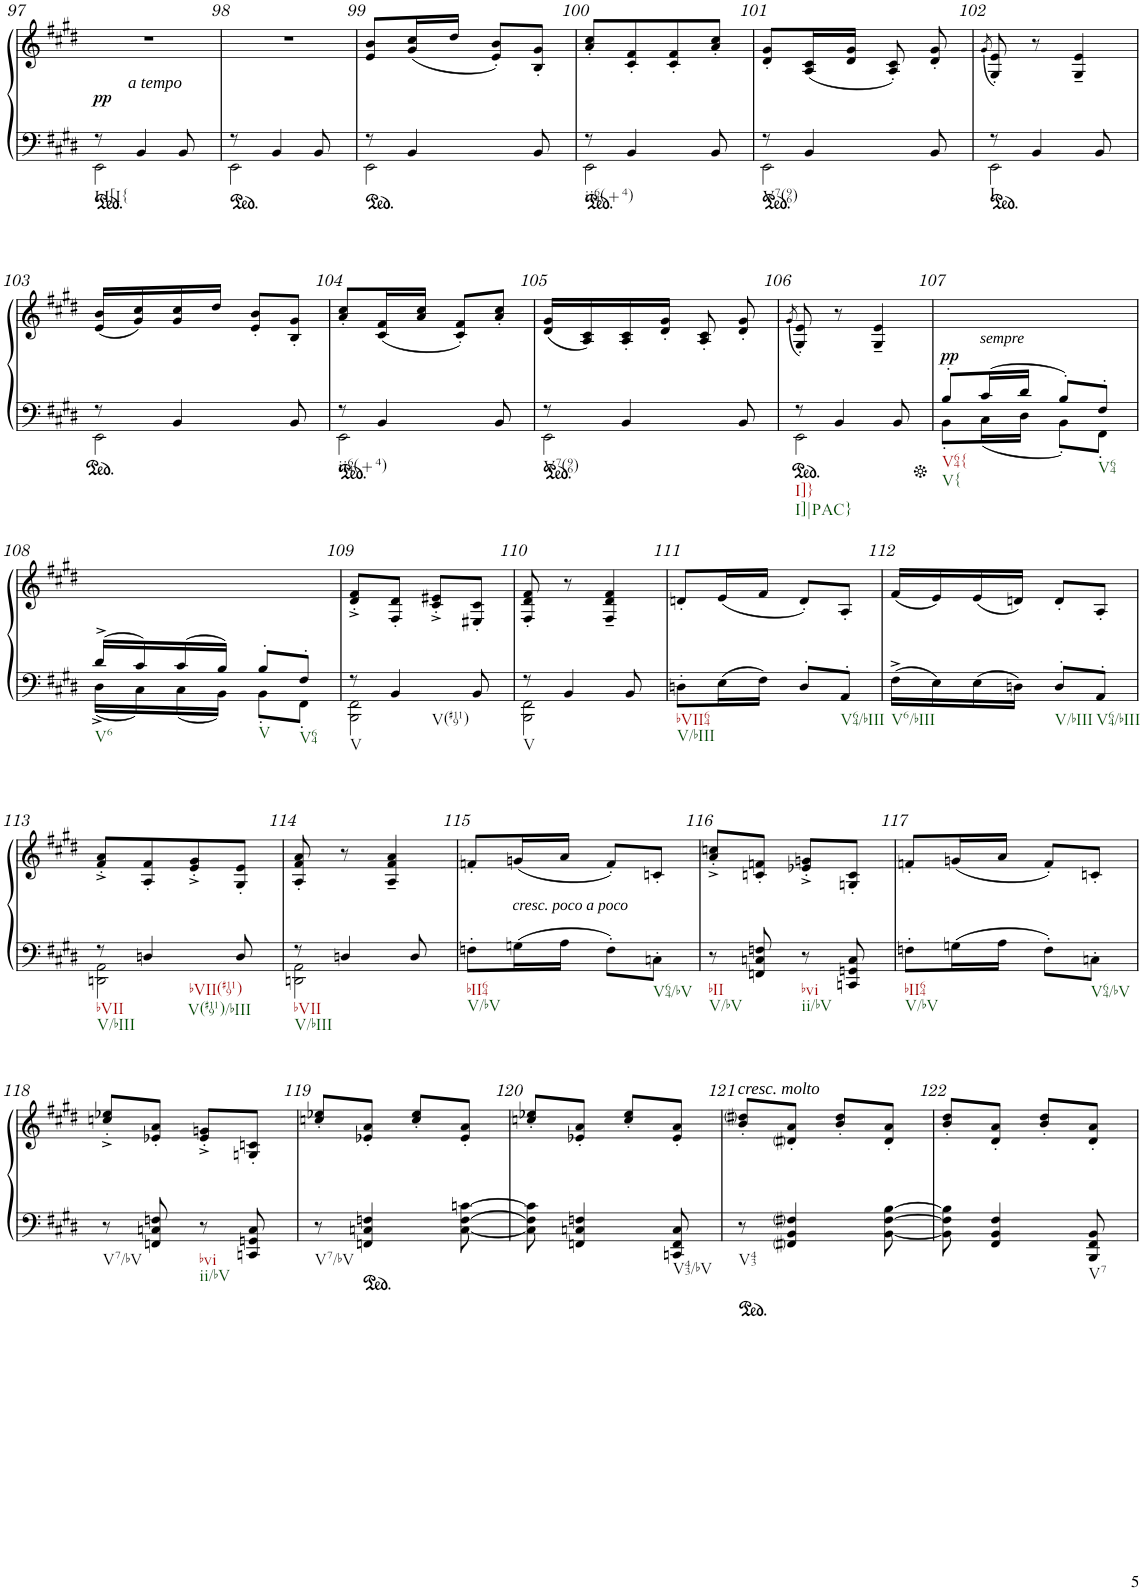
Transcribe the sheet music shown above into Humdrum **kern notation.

**kern	**kern	**dynam
*part1	*part1	*part1
*staff2	*staff1	*staff1/2
*I"Midi_1	*	*
!!LO:PB:g=z
*clefF4	*clefG2	*
*k[f#c#g#d#]	*k[f#c#g#d#]	*
*M2/4	*M2/4	*
=97	=97	=97
*^	*	*
!LO:TX:b:t=I.I[I{	!	!	!
!	!	!	!LO:DY:a=2
8r	2EE\	2r	pp
!LO:TX:a:i:t=a tempo	!	!	!
4BB/	.	.	.
8BB/	.	.	.
=98	=98	=98	=98
8r	2EE\	2r	.
4BB/	.	.	.
8BB/	.	.	.
=99	=99	=99	=99
8r	2EE\	8e/ 8b/L	.
4BB/	.	(<16g#/ 16cc#/L	.
.	.	16dd#/JJ	.
.	.	8e/' 8b/'L)	.
8BB/	.	8B/' 8g#/'J	.
=100	=100	=100	=100
!LO:TX:b:t=ii64(+4)	!	!	!
8r	2EE\	8a/' 8cc#/'L	.
4BB/	.	8c#/' 8f#/'	.
.	.	8c#/' 8f#/'	.
8BB/	.	8a/' 8cc#/'J	.
=101	=101	=101	=101
!LO:TX:b:t=V7(96)	!	!	!
8r	2EE\	8d#/' 8g#/'L	.
4BB/	.	(<16A/ 16c#/L	.
.	.	16d#/ 16g#/JJ	.
.	.	8A/' 8c#/')	.
8BB/	.	8d#/' 8g#/'	.
=102	=102	=102	=102
.	.	(8qg#/	.
!LO:TX:b:t=I	!	!	!
8r	2EE\	8G#/' 8e/')	.
4BB/	.	8r	.
.	.	4G#/~ 4e/~	.
8BB/	.	.	.
!!LO:LB:g=z
=103	=103	=103	=103
8r	2EE\	(16e/ 16b/LL	.
.	.	16g#/ 16cc#/)	.
4BB/	.	16g#/ 16cc#/	.
.	.	16dd#/JJ	.
.	.	8e/' 8b/'L	.
8BB/	.	8B/' 8g#/'J	.
=104	=104	=104	=104
!LO:TX:b:t=ii64(+4)	!	!	!
8r	2EE\	8a/' 8cc#/'L	.
4BB/	.	(<16c#/ 16f#/L	.
.	.	16a/ 16cc#/JJ	.
.	.	8c#/' 8f#/'L)	.
8BB/	.	8a/' 8cc#/'J	.
=105	=105	=105	=105
!LO:TX:b:t=V7(96)	!	!	!
8r	2EE\	(<16d#/ 16g#/LL	.
.	.	16A/ 16c#/)	.
4BB/	.	16A/' 16c#/'	.
.	.	16d#/' 16g#/'JJ	.
.	.	8A/' 8c#/'	.
8BB/	.	8d#/' 8g#/'	.
=106	=106	=106	=106
.	.	(8qg#/	.
!LO:TX:b:t=I]}	!	!	!
!LO:TX:b:t=I]|PAC}	!	!	!
8r	2EE\	8G#/' 8e/')	.
4BB/	.	8r	.
.	.	4G#/~ 4e/~	.
8BB/	.	.	.
=107	=107	=107	=107
!LO:TX:b:t=V64{	!	!	!
!LO:TX:b:t=V{	!	!	!
!	!	!	!LO:DY:a=2
8B'/L	8BB'\L	2ryy	pp
!LO:TX:a:i:t=sempre	!	!	!
16c#/L	16C#\L	.	.
16d#/JJ	16D#\JJ	.	.
8B'/L	8BB'\L	.	.
!LO:TX:b:t=V64	!	!	!
8F#'/J	8FF#'\J	.	.
!!LO:LB:g=z
=108	=108	=108	=108
!LO:TX:b:t=V6	!	!	!
16d#^/LL	16D#^\LL	2ryy	.
16c#/	16C#\	.	.
16c#/	16C#\	.	.
16B/JJ	16BB\JJ	.	.
!LO:TX:b:t=V	!	!	!
8B'/L	8BB'\L	.	.
!LO:TX:b:t=V64	!	!	!
8F#'/J	8FF#'\J	.	.
=109	=109	=109	=109
!LO:TX:b:t=V	!	!	!
8r	2BBB\ 2FF#\	8d#/'^ 8f#/'^L	.
!LO:TX:b:t=V(#119)	!	!	!
4BB/	.	8F#/' 8d#/'J	.
.	.	8c#/'^ 8e#X/'^L	.
8BB/	.	8E#X/' 8c#/'J	.
=110	=110	=110	=110
!LO:TX:b:t=V	!	!	!
8r	2BBB\ 2FF#\	8F#/' 8d#/' 8f#/'	.
4BB/	.	8r	.
.	.	4F#/~ 4d#/~ 4f#/~	.
8BB/	.	.	.
=111	=111	=111	=111
!LO:TX:b:t=bVII64	!	!	!
!LO:TX:b:t=V/bIII	!	!	!
8Dn'\L	4ryy	8dn'/L	.
16E\L	.	(<16e/L	.
16F#\JJ	.	16f#/JJ	.
!LO:TX:b:t=V64/bIII	!	!	!
4ryy	8D'/L	8d'/L)	.
.	8AA'/J	8A'/J	.
=112	=112	=112	=112
!LO:TX:b:t=V6/bIII	!	!	!
16F#^\LL	4ryy	(<16f#/LL	.
16E\	.	16e/)	.
16E\	.	(<16e/	.
16Dn\JJ	.	16dn/JJ)	.
!LO:TX:b:t=V/bIII	!	!	!
!LO:TX:b:t=V64/bIII	!	!	!
4ryy	8D'/L	8d'/L	.
.	8AA'/J	8A'/J	.
!!LO:LB:g=z
=113	=113	=113	=113
!LO:TX:b:t=bVII	!	!	!
!LO:TX:b:t=V/bIII	!	!	!
8r	2DDn\ 2AA\	8f#/'^ 8a/'^L	.
!LO:TX:b:t=bVII(#119)	!	!	!
!LO:TX:b:t=V(#119)/bIII	!	!	!
4Dn/	.	8A/' 8f#/'	.
.	.	8e/'^ 8g#/'^	.
8D/	.	8G#/' 8e/'J	.
=114	=114	=114	=114
!LO:TX:b:t=bVII	!	!	!
!LO:TX:b:t=V/bIII	!	!	!
8r	2DDn\ 2AA\	8A/' 8f#/' 8a/'	.
4Dn/	.	8r	.
.	.	4A/~ 4f#/~ 4a/~	.
8D/	.	.	.
=115	=115	=115	=115
!LO:TX:b:t=bII64	!	!	!
!LO:TX:b:t=V/bV	!	!	!
8Fn'\L	2ryy	8fn'/L	.
!LO:TX:a:i:t=cresc. poco a poco	!	!	!
16Gn\L	.	(<16gn/L	.
16A\JJ	.	16a/JJ	.
8F'\L	.	8f'/L)	.
!LO:TX:b:t=V64/bV	!	!	!
8Cn'\J	.	8cn'/J	.
=116	=116	=116	=116
!LO:TX:b:t=bII	!	!	!
!LO:TX:b:t=V/bV	!	!	!
8r	2ryy	8a/'^ 8ccn/'^L	.
8FFn/ 8Cn/ 8Fn/	.	8cn/' 8fn/'J	.
!LO:TX:b:t=bvi	!	!	!
!LO:TX:b:t=ii/bV	!	!	!
8r	.	8e-X/'^ 8gn/'^L	.
8CCn/ 8GGn/ 8C/	.	8Gn/' 8c/'J	.
=117	=117	=117	=117
!LO:TX:b:t=bII64	!	!	!
!LO:TX:b:t=V/bV	!	!	!
8Fn'\L	2ryy	8fn'/L	.
16Gn\L	.	(<16gn/L	.
16A\JJ	.	16a/JJ	.
8F'\L	.	8f'/L)	.
!LO:TX:b:t=V64/bV	!	!	!
8Cn'\J	.	8cn'/J	.
!!LO:LB:g=z
=118	=118	=118	=118
!LO:TX:b:t=V7/bV	!	!	!
8r	2ryy	8ccn/'^ 8ee-X/'^L	.
8FFn/ 8Cn/ 8Fn/	.	8e-X/' 8a/'J	.
!LO:TX:b:t=bvi	!	!	!
!LO:TX:b:t=ii/bV	!	!	!
8r	.	8e-/'^ 8gn/'^L	.
8CCn/ 8GGn/ 8C/	.	8Gn/' 8cn/'J	.
*v	*v	*	*
=119	=119	=119
!LO:TX:b:t=V7/bV	!	!
8r	8ccn/' 8ee-X/'L	.
4FFn/ 4Cn/ 4Fn/	8e-X/' 8a/'J	.
.	8cc/' 8ee-/'L	.
[8C\ [8F\ [8cn\	8e-/' 8a/'J	.
=120	=120	=120
8C\] 8F\] 8c\]	8ccn/' 8ee-X/'L	.
4FFn/ 4Cn/ 4Fn/	8e-X/' 8a/'J	.
.	8cc/' 8ee-/'L	.
!LO:TX:b:t=V43/bV	!	!
8CCn/ 8FF/ 8C/	8e-/' 8a/'J	.
=121	=121	=121
!	!LO:TX:a:i:t=cresc. molto	!
!LO:TX:b:t=V43	!	!
8r	8b/' 8dd#i/'L	.
4FF#i/ 4BB/ 4F#i/	8d#i/' 8a/'J	.
.	8b/' 8dd#/'L	.
[8BB\ [8F#\ [8B\	8d#/' 8a/'J	.
=122	=122	=122
8BB\] 8F#\] 8B\]	8b/' 8dd#/'L	.
4FF#/ 4BB/ 4F#/	8d#/' 8a/'J	.
.	8b/' 8dd#/'L	.
!LO:TX:b:t=V7	!	!
8BBB/ 8FF#/ 8BB/	8d#/' 8a/'J	.
=	=	=
*-	*-	*-
